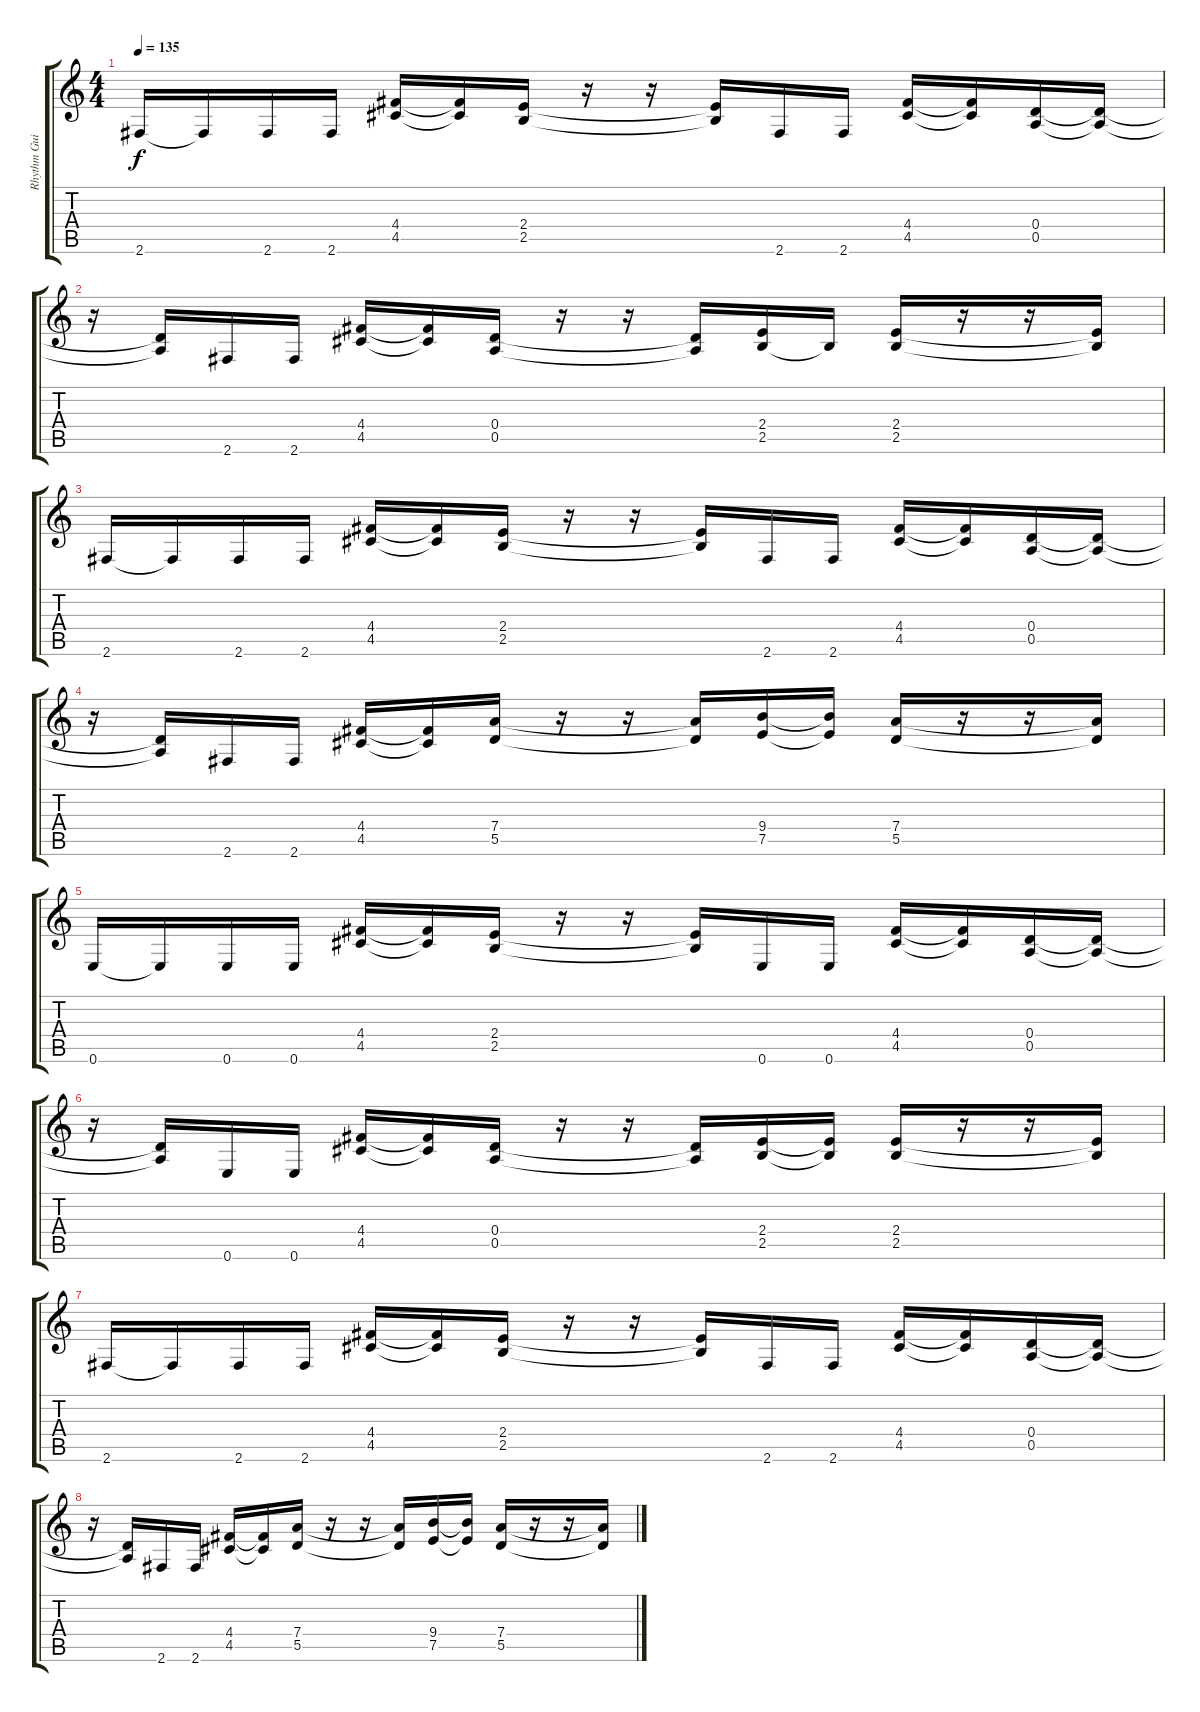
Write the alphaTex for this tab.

\track ("Rhythm Guitar" "Rhythm Gui") {instrument distortionguitar}
\staff {score tabs}
\tuning (E4 B3 G3 D3 A2 E2) {hide}
\ts (4 4)
\tempo 135
\clef g2
\ks c
2.6.16{dy f instrument distortionguitar} 2.6{t}.16 2.6.16 2.6.16 (4.4 4.5).16 (4.4{t} 4.5{t}).16 (2.4 2.5).16 r.16 r.16 (2.4{t} 2.5{t}).16 2.6.16 2.6.16 (4.4 4.5).16 (4.4{t} 4.5{t}).16 (0.4 0.5).16 (0.4{t} 0.5{t}).16 |
r.16 (0.4{t} 0.5{t}).16 2.6.16 2.6.16 (4.4 4.5).16 (4.4{t} 4.5{t}).16 (0.4 0.5).16 r.16 r.16 (0.4{t} 0.5{t}).16 (2.4 2.5).16 2.5{t}.16 (2.4 2.5).16 r.16 r.16 (2.4{t} 2.5{t}).16 |
2.6.16 2.6{t}.16 2.6.16 2.6.16 (4.4 4.5).16 (4.4{t} 4.5{t}).16 (2.4 2.5).16 r.16 r.16 (2.4{t} 2.5{t}).16 2.6.16 2.6.16 (4.4 4.5).16 (4.4{t} 4.5{t}).16 (0.4 0.5).16 (0.4{t} 0.5{t}).16 |
r.16 (0.4{t} 0.5{t}).16 2.6.16 2.6.16 (4.4 4.5).16 (4.4{t} 4.5{t}).16 (7.4 5.5).16 r.16 r.16 (7.4{t} 5.5{t}).16 (9.4 7.5).16 (9.4{t} 7.5{t}).16 (7.4 5.5).16 r.16 r.16 (7.4{t} 5.5{t}).16 |
0.6.16 0.6{t}.16 0.6.16 0.6.16 (4.4 4.5).16 (4.4{t} 4.5{t}).16 (2.4 2.5).16 r.16 r.16 (2.4{t} 2.5{t}).16 0.6.16 0.6.16 (4.4 4.5).16 (4.4{t} 4.5{t}).16 (0.4 0.5).16 (0.4{t} 0.5{t}).16 |
r.16 (0.4{t} 0.5{t}).16 0.6.16 0.6.16 (4.4 4.5).16 (4.4{t} 4.5{t}).16 (0.4 0.5).16 r.16 r.16 (0.4{t} 0.5{t}).16 (2.4 2.5).16 (2.4{t} 2.5{t}).16 (2.4 2.5).16 r.16 r.16 (2.4{t} 2.5{t}).16 |
2.6.16 2.6{t}.16 2.6.16 2.6.16 (4.4 4.5).16 (4.4{t} 4.5{t}).16 (2.4 2.5).16 r.16 r.16 (2.4{t} 2.5{t}).16 2.6.16 2.6.16 (4.4 4.5).16 (4.4{t} 4.5{t}).16 (0.4 0.5).16 (0.4{t} 0.5{t}).16 |
r.16 (0.4{t} 0.5{t}).16 2.6.16 2.6.16 (4.4 4.5).16 (4.4{t} 4.5{t}).16 (7.4 5.5).16 r.16 r.16 (7.4{t} 5.5{t}).16 (9.4 7.5).16 (9.4{t} 7.5{t}).16 (7.4 5.5).16 r.16 r.16 (7.4{t} 5.5{t}).16
